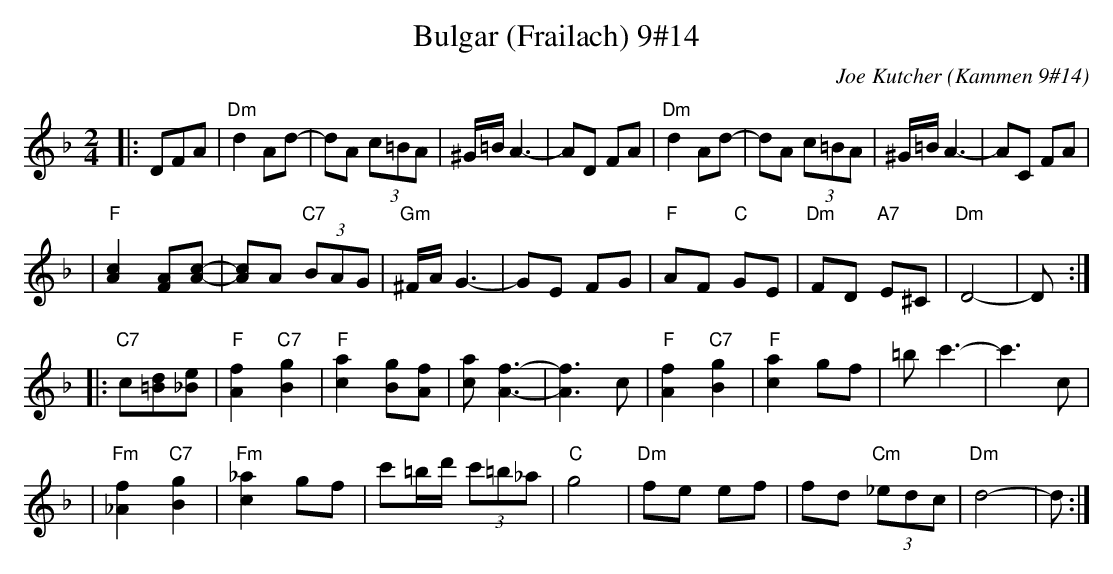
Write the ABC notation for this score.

X:1
T: Bulgar (Frailach) 9#14
C: Joe Kutcher (Kammen 9#14)
M: 2/4
L: 1/8
K: Dm
|: DFA \
| "Dm"d2 Ad-           | dA (3c=BA        | ^G/=B/ A3-     | AD FA \
|   "Dm"d2 Ad-          | dA (3c=BA        | ^G/=B/ A3-     | AC FA |
|   "F"[c2A2] [AF][cA]-  | [cA]A "C7"(3BAG  | "Gm"^F/A/ G3-  | GE FG \
|   "F"AF "C"GE         | "Dm"FD "A7"E^C   | "Dm"D4-        | D    :|
|:"C7"c[d=B][e_B] \
| "F"[f2A2] "C7"[g2B2]   | "F"[a2c2] [gB][fA]| [ac] [f3A3]-    | [f3A3] c \
|  "F"[f2A2] "C7"[g2B2]   | "F"[a2c2] gf      | =b c'3-        | c'3 c |
|  "Fm"[f2_A2] "C7"[g2B2] | "Fm"[_a2c2] gf    | c'=b/d'/ (3c'=b_a | "C"g4 \
|  "Dm"fe ef            | fd "Cm"(3_edc    | "Dm"d4-        | d    :|
